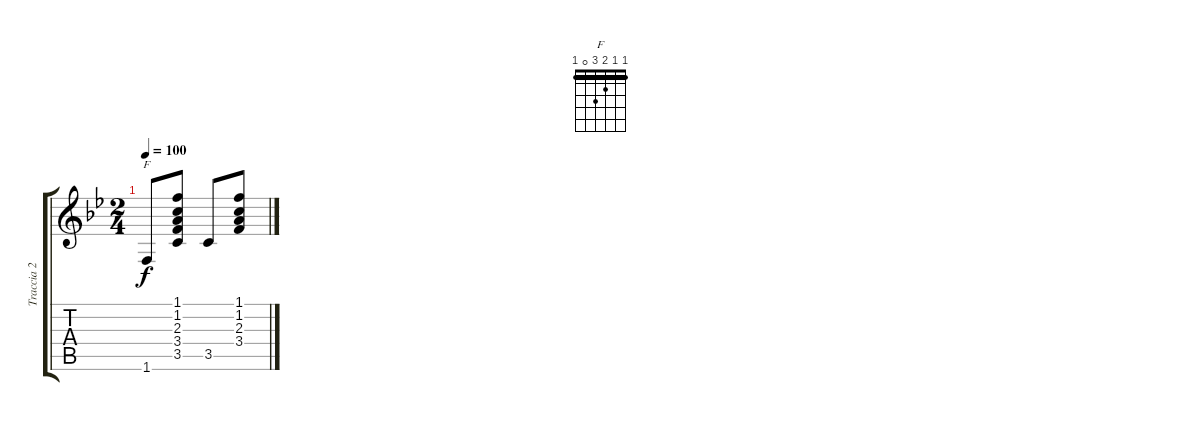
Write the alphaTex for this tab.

\track ("Traccia 2" "Traccia 2") {instrument acousticguitarsteel}
\staff {score tabs}
\tuning (E4 B3 G3 D3 A2 E2) {hide}
\chord ("F" 1 1 2 3 0 1) {barre 1}
\ts (2 4)
\tempo 100
\clef g2
\ks bb
1.6.8{ch "F" dy f} (1.1 1.2 2.3 3.4 3.5).8 3.5.8 (1.1 1.2 2.3 3.4).8
